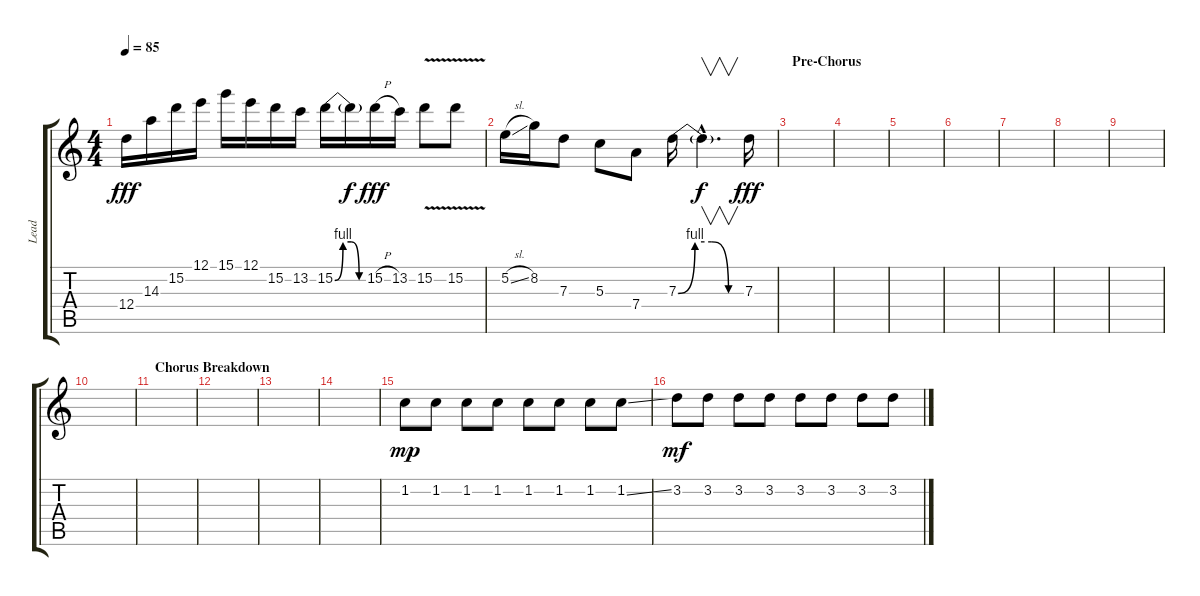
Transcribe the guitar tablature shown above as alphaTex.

\track ("Lead" "Lead") {instrument distortionguitar}
\staff {score tabs}
\tuning (E4 B3 G3 D3 A2 E2) {hide}
\ts (4 4)
\tempo 85
\clef g2
\ks c
12.4.16{dy fff} 14.3.16 15.2.16 12.1.16 15.1.16 12.1.16 15.2.16 13.2.16 15.2{be (custom 0 0 15 4 30 4 45 0 60 0)}.16 15.2{t}.16{dy f} 15.2{h}.16{dy fff} 13.2.16 15.2{v}.8 15.2{v}.8 |
5.2{sl}.16 8.2.16 7.3.8 5.3.8 7.4.8 7.3{be (custom 0 0 15 4 30 4 45 0 60 0)}.16 7.3{hac t}.4{v d dy f} 7.3.16{dy fff} |
\section ("" "Pre-Chorus")
|
|
|
|
|
|
|
|
\section ("" "Chorus Breakdown")
|
|
|
|
1.2.8{dy mp} 1.2.8 1.2.8 1.2.8 1.2.8 1.2.8 1.2.8 1.2{ss}.8 |
3.2.8{dy mf} 3.2.8 3.2.8 3.2.8 3.2.8 3.2.8 3.2.8 3.2{ss}.8
